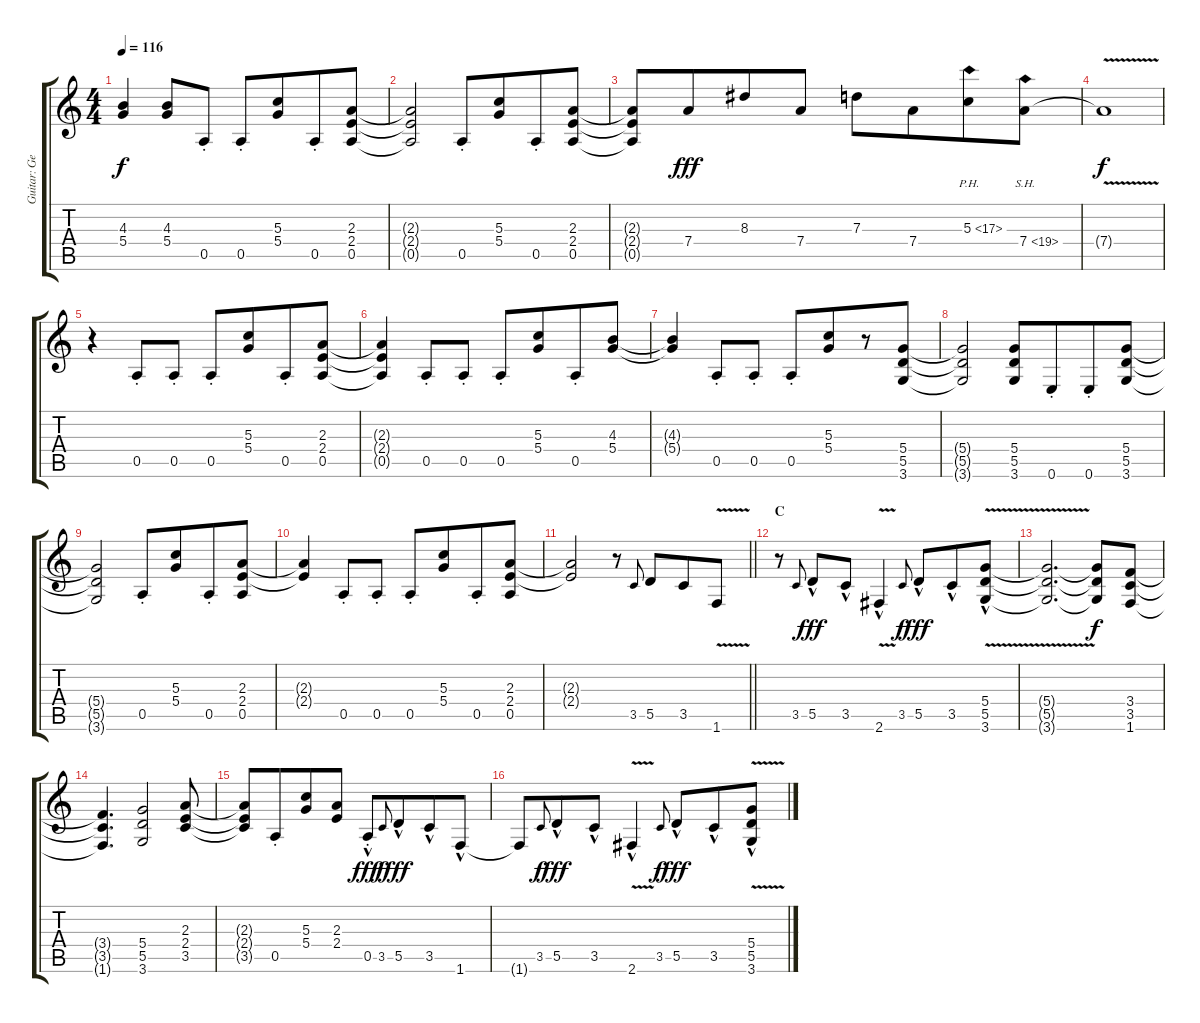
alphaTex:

\track ("Guitar: George" "Guitar: Ge") {instrument distortionguitar}
\staff {score tabs}
\tuning (E4 B3 G3 D3 A2 E2) {hide}
\ts (4 4)
\tempo 116
\clef g2
\ks c
(4.3{t} 5.4{t}).4{dy f} (4.3 5.4).8 0.5{st}.8 0.5{st}.8 (5.3 5.4).8{beam merge} 0.5{st}.8 (2.3 2.4 0.5).8 |
(2.3{t} 2.4{t} 0.5{t}).2 0.5{st}.8 (5.3 5.4).8{beam merge} 0.5{st}.8 (2.3 2.4 0.5).8 |
(2.3{t} 2.4{t} 0.5{t}).8 7.4.8{dy fff beam merge} 8.3.8 7.4.8 7.3.8 7.4.8{beam merge} 5.3{ph 12}.8 7.4{sh 12}.8 |
7.4{v t}.1{dy f} |
r.4 0.5{st}.8 0.5{st}.8 0.5{st}.8 (5.3 5.4).8{beam merge} 0.5{st}.8 (2.3 2.4 0.5).8 |
(2.3{t} 2.4{t} 0.5{t}).4 0.5{st}.8 0.5{st}.8 0.5{st}.8 (5.3 5.4).8{beam merge} 0.5{st}.8 (4.3 5.4).8 |
(4.3{t} 5.4{t}).4 0.5{st}.8 0.5{st}.8 0.5{st}.8 (5.3 5.4).8{beam merge} r.8 (5.4 5.5 3.6).8 |
(5.4{t} 5.5{t} 3.6{t}).2 (5.4 5.5 3.6).8 0.6{st}.8{beam merge} 0.6{st}.8 (5.4 5.5 3.6).8 |
(5.4{t} 5.5{t} 3.6{t}).2 0.5{st}.8 (5.3 5.4).8{beam merge} 0.5{st}.8 (2.3 2.4 0.5).8 |
(2.3{t} 2.4{t}).4 0.5{st}.8 0.5{st}.8 0.5{st}.8 (5.3 5.4).8{beam merge} 0.5{st}.8 (2.3 2.4 0.5).8 |
\barLineRight lightlight
(2.3{t} 2.4{t}).2 r.8 3.5.8{gr onbeat} 5.5.8{beam merge} 3.5.8 1.6{v}.8 |
\section ("" "C")
r.8 3.5.8{gr onbeat} 5.5{hac}.8{dy fff beam merge} 3.5{hac}.8 2.6{v hac}.4 3.5.8{gr onbeat dy f} 5.5{hac}.8{dy fff beam merge} 3.5{hac}.8 (5.4{hac} 5.5{hac} 3.6{v hac}).8 |
(5.4{t} 5.5{t} 3.6{t}).2{d} (5.4{t} 5.5{t} 3.6{t}).8{dy f} (3.4 3.5 1.6).8 |
(3.4{t} 3.5{t} 1.6{t}).4{d} (5.4 5.5 3.6).2 (2.3 2.4 3.5).8 |
(2.3{t} 2.4{t} 3.5{t}).8 0.5{st}.8{beam merge} (5.3 5.4).8 (2.3 2.4).8 0.5{hac st}.8{dy fff} 3.5.8{gr onbeat dy f} 5.5{hac}.8{dy fff beam merge} 3.5{hac}.8 1.6{hac}.8 |
1.6{t}.8 3.5.8{gr onbeat dy f} 5.5{hac}.8{dy fff beam merge} 3.5{hac}.8 2.6{v hac}.4 3.5.8{gr onbeat dy f} 5.5{hac}.8{dy fff beam merge} 3.5{hac}.8 (5.4{hac} 5.5{hac} 3.6{v hac}).8
